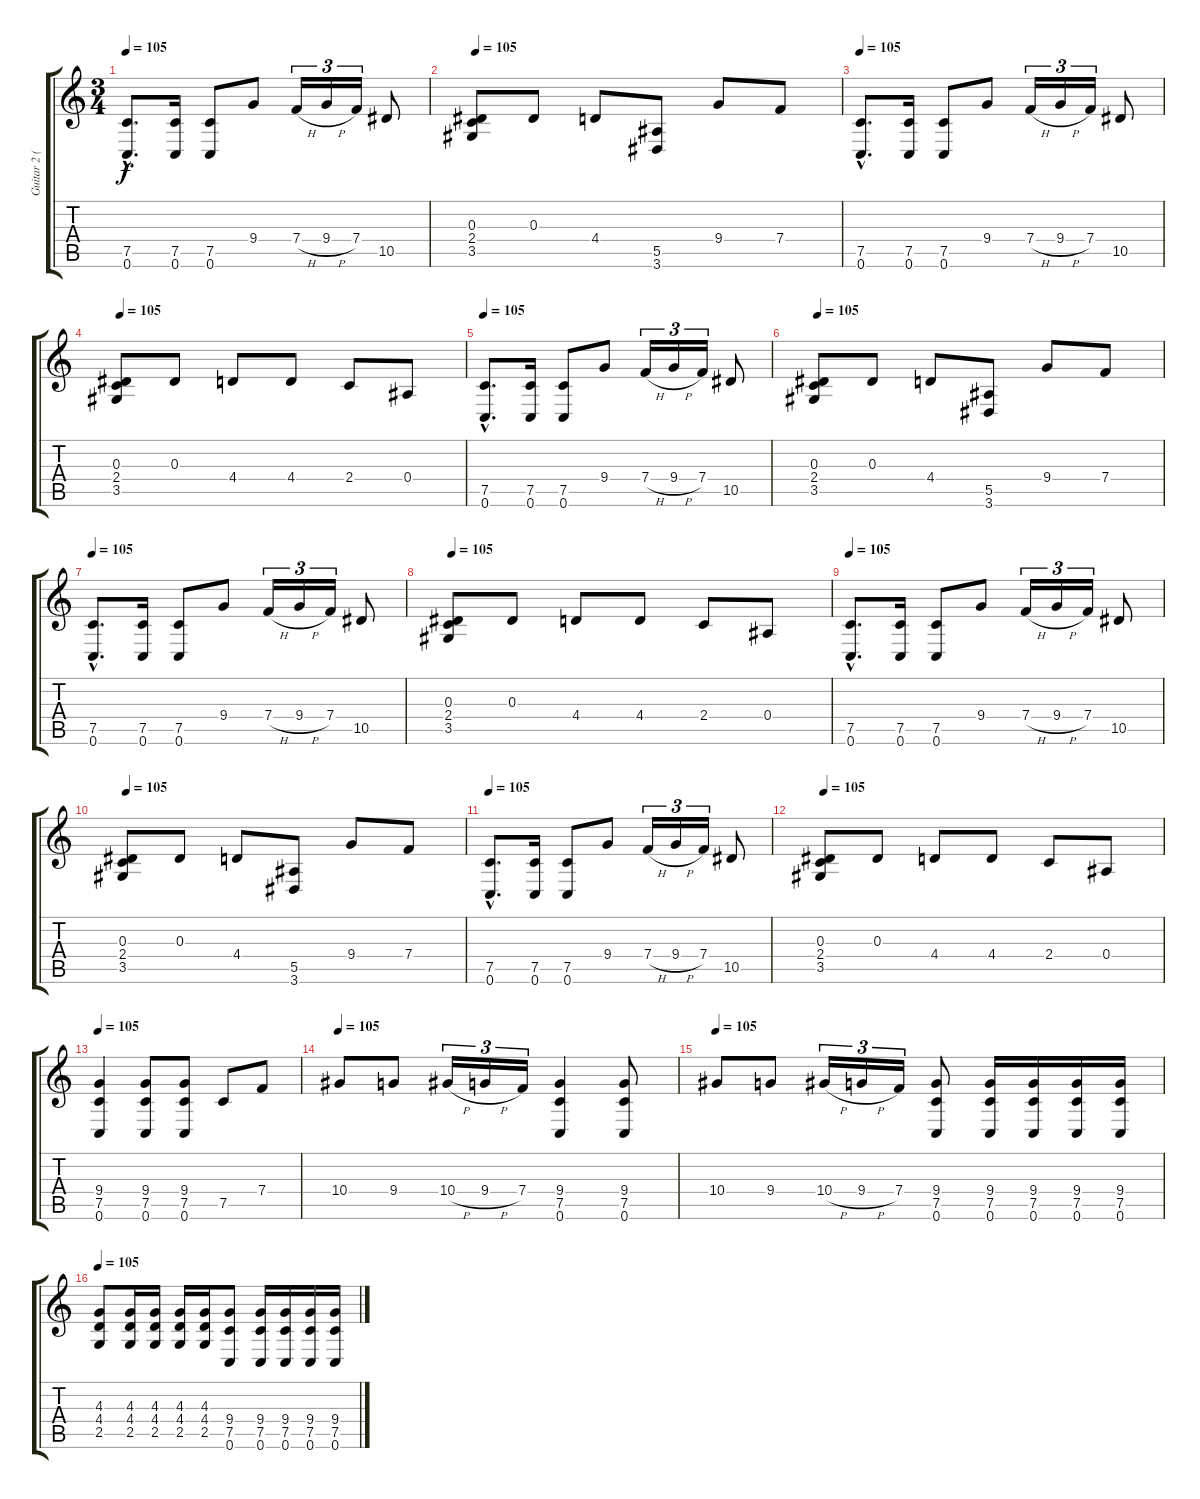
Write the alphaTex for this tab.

\track ("Guitar 2 (Lead)" "Guitar 2 (") {instrument overdrivenguitar}
\staff {score tabs}
\tuning (C4 G3 Eb3 Bb2 F2 C2) {hide}
\ts (3 4)
\tempo 105
\clef g2
\ks c
(7.5{hac} 0.6{hac}).8{d dy f} (7.5 0.6).16 (7.5 0.6).8 9.4.8 7.4{h}.16{tu (3 2)} 9.4{h}.16{tu (3 2)} 7.4.16{tu (3 2)} 10.5.8 |
\tempo 105
(0.3 2.4 3.5).8 0.3.8 4.4.8 (5.5 3.6).8 9.4.8 7.4.8 |
\tempo 105
(7.5{hac} 0.6{hac}).8{d} (7.5 0.6).16 (7.5 0.6).8 9.4.8 7.4{h}.16{tu (3 2)} 9.4{h}.16{tu (3 2)} 7.4.16{tu (3 2)} 10.5.8 |
\tempo 105
(0.3 2.4 3.5).8 0.3.8 4.4.8 4.4.8 2.4.8 0.4.8 |
\tempo 105
(7.5{hac} 0.6{hac}).8{d} (7.5 0.6).16 (7.5 0.6).8 9.4.8 7.4{h}.16{tu (3 2)} 9.4{h}.16{tu (3 2)} 7.4.16{tu (3 2)} 10.5.8 |
\tempo 105
(0.3 2.4 3.5).8 0.3.8 4.4.8 (5.5 3.6).8 9.4.8 7.4.8 |
\tempo 105
(7.5{hac} 0.6{hac}).8{d} (7.5 0.6).16 (7.5 0.6).8 9.4.8 7.4{h}.16{tu (3 2)} 9.4{h}.16{tu (3 2)} 7.4.16{tu (3 2)} 10.5.8 |
\tempo 105
(0.3 2.4 3.5).8 0.3.8 4.4.8 4.4.8 2.4.8 0.4.8 |
\tempo 105
(7.5{hac} 0.6{hac}).8{d} (7.5 0.6).16 (7.5 0.6).8 9.4.8 7.4{h}.16{tu (3 2)} 9.4{h}.16{tu (3 2)} 7.4.16{tu (3 2)} 10.5.8 |
\tempo 105
(0.3 2.4 3.5).8 0.3.8 4.4.8 (5.5 3.6).8 9.4.8 7.4.8 |
\tempo 105
(7.5{hac} 0.6{hac}).8{d} (7.5 0.6).16 (7.5 0.6).8 9.4.8 7.4{h}.16{tu (3 2)} 9.4{h}.16{tu (3 2)} 7.4.16{tu (3 2)} 10.5.8 |
\tempo 105
(0.3 2.4 3.5).8 0.3.8 4.4.8 4.4.8 2.4.8 0.4.8 |
\tempo 105
(9.4 7.5 0.6).4 (9.4 7.5 0.6).8 (9.4 7.5 0.6).8 7.5.8 7.4.8 |
\tempo 105
10.4.8 9.4.8 10.4{h}.16{tu (3 2)} 9.4{h}.16{tu (3 2)} 7.4.16{tu (3 2)} (9.4 7.5 0.6).4 (9.4 7.5 0.6).8 |
\tempo 105
10.4.8 9.4.8 10.4{h}.16{tu (3 2)} 9.4{h}.16{tu (3 2)} 7.4.16{tu (3 2)} (9.4 7.5 0.6).8 (9.4 7.5 0.6).16 (9.4 7.5 0.6).16 (9.4 7.5 0.6).16 (9.4 7.5 0.6).16 |
\tempo 105
(4.3 4.4 2.5).8 (4.3 4.4 2.5).16 (4.3 4.4 2.5).16 (4.3 4.4 2.5).16 (4.3 4.4 2.5).16 (9.4 7.5 0.6).8 (9.4 7.5 0.6).16 (9.4 7.5 0.6).16 (9.4 7.5 0.6).16 (9.4 7.5 0.6).16
